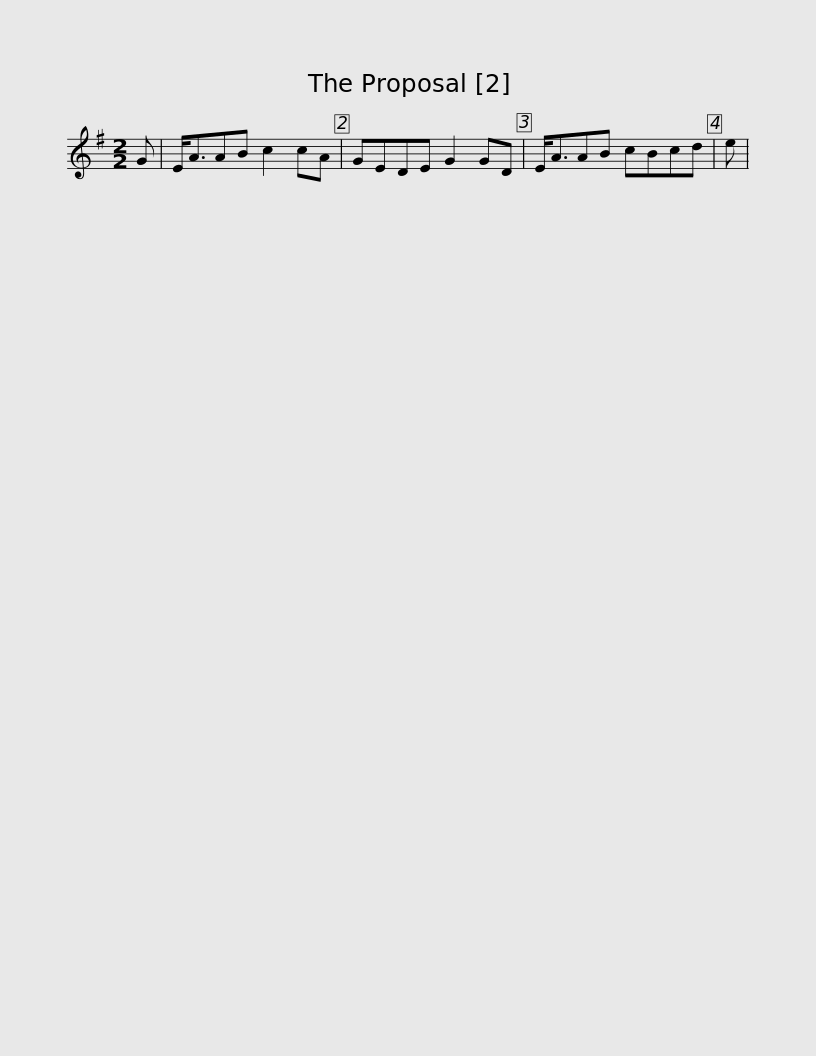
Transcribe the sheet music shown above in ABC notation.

X:1
L:1/8
M:2/2
I:linebreak $
K:G
V:1 treble
V:1
 G | E<AAB c2 cA | GEDE G2 GD | E<AAB cBcd | e | %5
